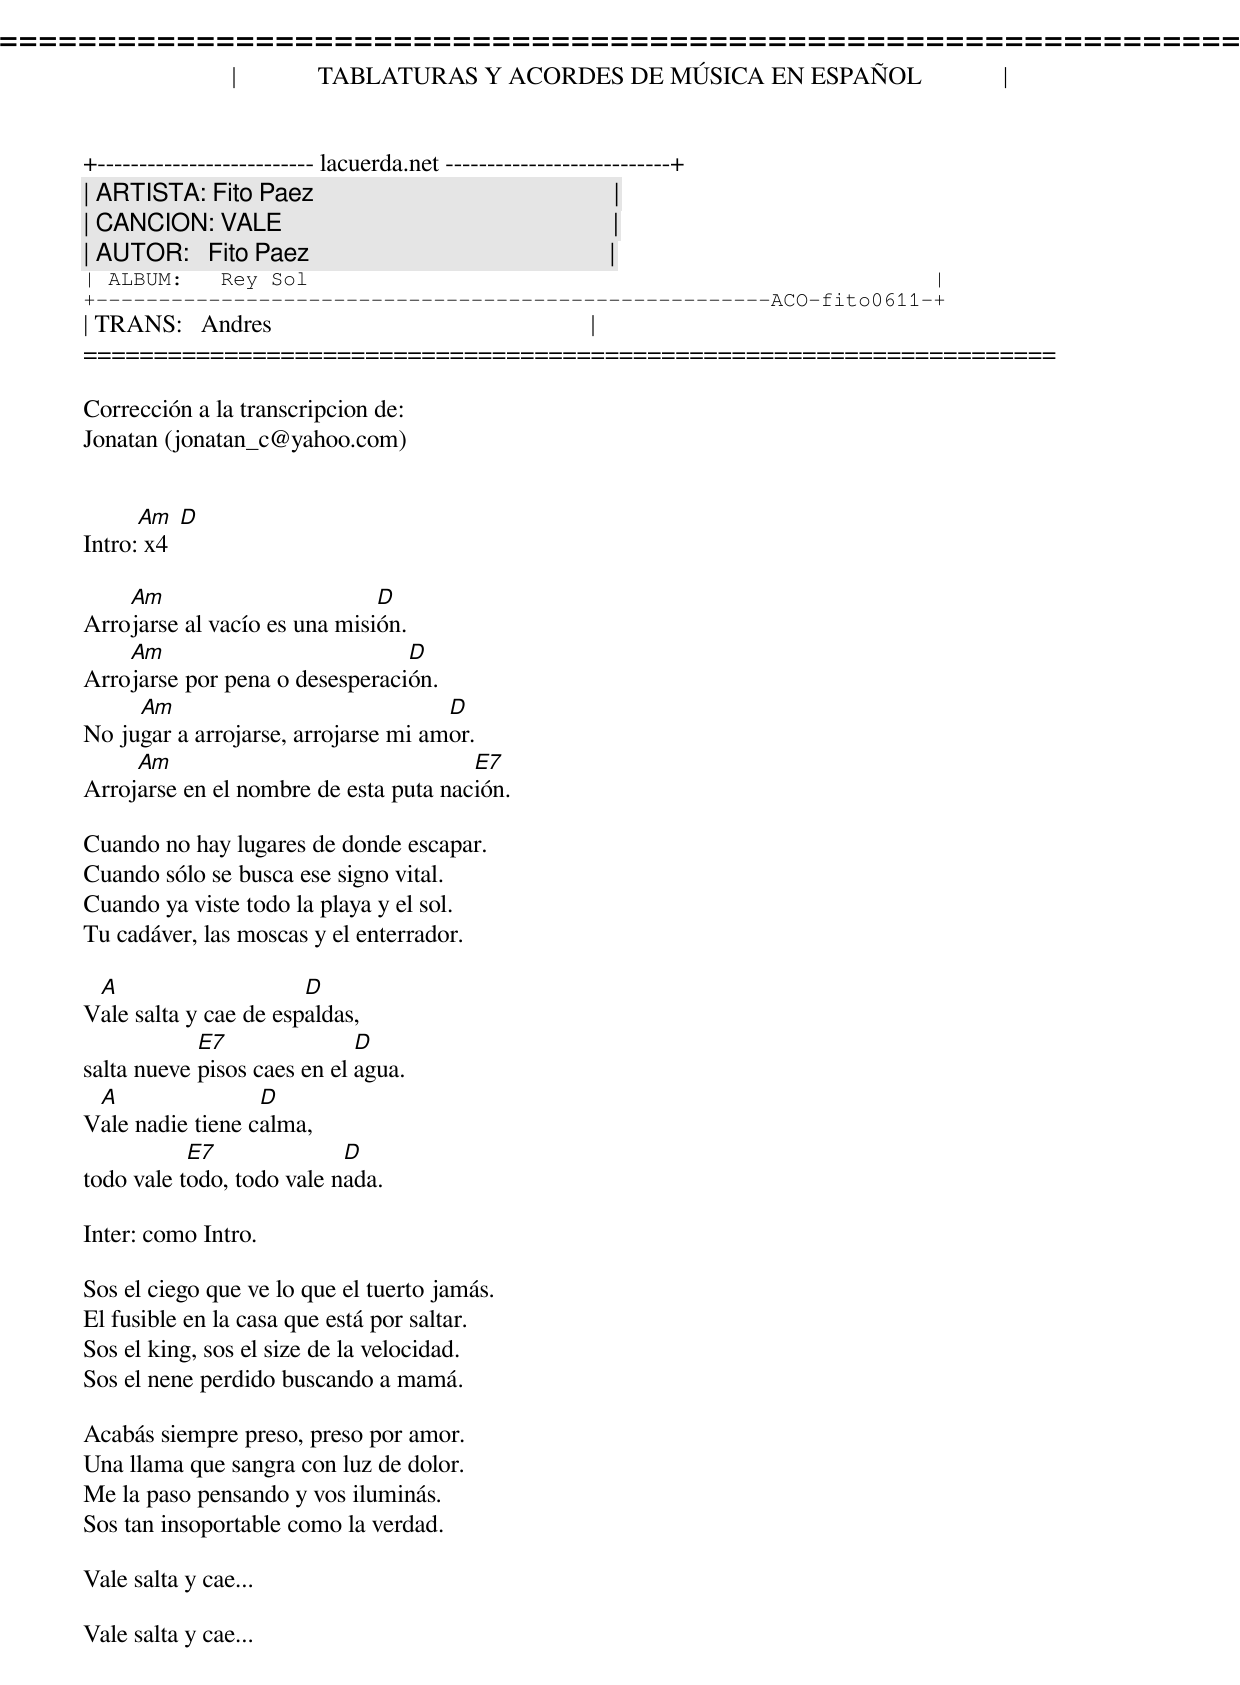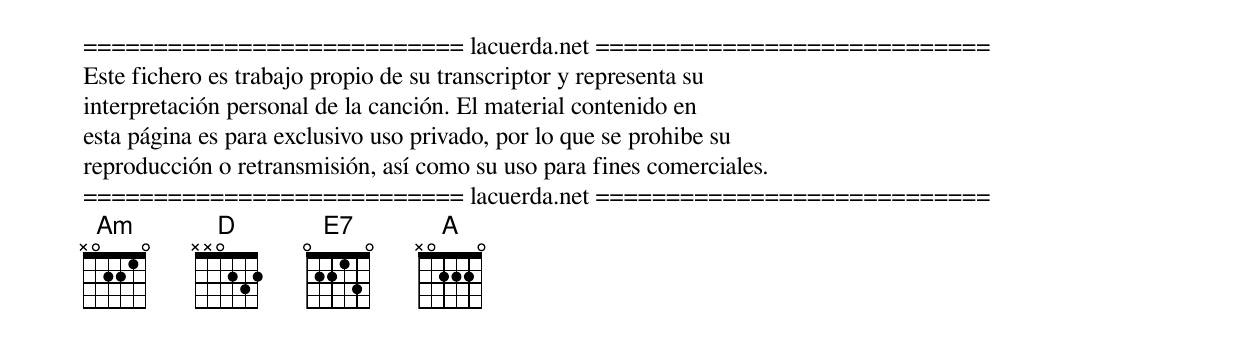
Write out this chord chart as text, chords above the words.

=====================================================================
|             TABLATURAS Y ACORDES DE MÚSICA EN ESPAÑOL             |
+-------------------------- lacuerda.net ---------------------------+
| ARTISTA: Fito Paez                                                |
| CANCION: VALE                                                     |
| AUTOR:   Fito Paez                                                |
| ALBUM:   Rey Sol                                                  |
+------------------------------------------------------ACO-fito0611-+
| TRANS:   Andres                                                   |
=====================================================================

Corrección a la transcripcion de:
Jonatan (jonatan_c@yahoo.com)


Intro:[Am  D] x4

    Am                        D
Arrojarse al vacío es una misión.
    Am                          D
Arrojarse por pena o desesperación.
     Am                              D
No jugar a arrojarse, arrojarse mi amor.
     Am                                E7
Arrojarse en el nombre de esta puta nación.

Cuando no hay lugares de donde escapar.
Cuando sólo se busca ese signo vital.
Cuando ya viste todo la playa y el sol.
Tu cadáver, las moscas y el enterrador.

 A                     D
Vale salta y cae de espaldas,
            E7               D
salta nueve pisos caes en el agua.
 A                D
Vale nadie tiene calma,
           E7              D
todo vale todo, todo vale nada.

Inter: como Intro.

Sos el ciego que ve lo que el tuerto jamás.
El fusible en la casa que está por saltar.
Sos el king, sos el size de la velocidad.
Sos el nene perdido buscando a mamá.

Acabás siempre preso, preso por amor.
Una llama que sangra con luz de dolor.
Me la paso pensando y vos iluminás.
Sos tan insoportable como la verdad.

Vale salta y cae...

Vale salta y cae...


=========================== lacuerda.net ============================
Este fichero es trabajo propio de su transcriptor y representa su
interpretación personal de la canción. El material contenido en
esta página es para exclusivo uso privado, por lo que se prohibe su
reproducción o retransmisión, así como su uso para fines comerciales.
=========================== lacuerda.net ============================
